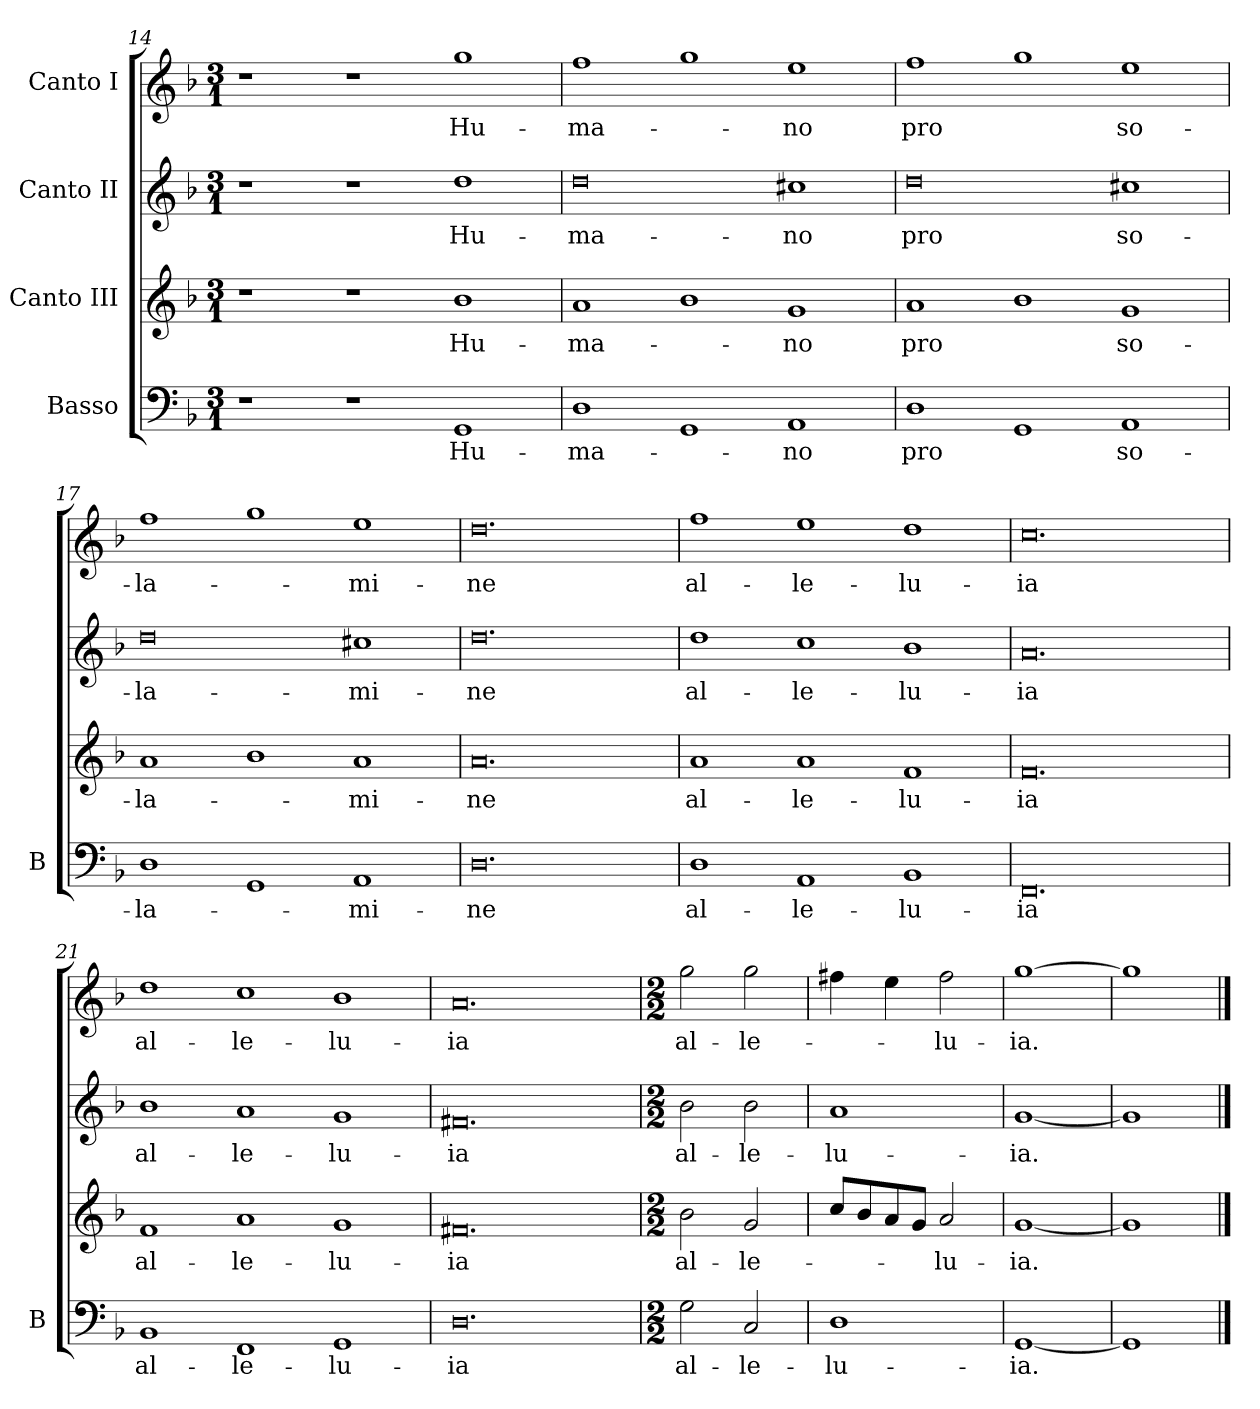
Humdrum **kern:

**kern	**text	**kern	**text	**kern	**text	**kern	**text
*part4	*part4	*part3	*part3	*part2	*part2	*part1	*part1
*staff4	*staff4	*staff3	*staff3	*staff2	*staff2	*staff1	*staff1
*I"Basso	*	*I"Canto III	*	*I"Canto II	*	*I"Canto I	*
*I'B	*	*	*	*	*	*	*
*clefF4	*	*clefG2	*	*clefG2	*	*clefG2	*
*k[b-]	*	*k[b-]	*	*k[b-]	*	*k[b-]	*
*M3/1	*	*M3/1	*	*M3/1	*	*M3/1	*
=14	=14	=14	=14	=14	=14	=14	=14
1r	.	1r	.	1r	.	1r	.
1r	.	1r	.	1r	.	1r	.
1GG	Hu-	1b-	Hu-	1dd	Hu-	1gg	Hu-
=15	=15	=15	=15	=15	=15	=15	=15
1D	-ma-	1a	-ma-	0dd	-ma-	1ff	-ma-
1GG	.	1b-	.	.	.	1gg	.
1AA	-no	1g	-no	1cc#X	-no	1ee	-no
=16	=16	=16	=16	=16	=16	=16	=16
1D	pro	1a	pro	0dd	pro	1ff	pro
1GG	.	1b-	.	.	.	1gg	.
1AA	so-	1g	so-	1cc#X	so-	1ee	so-
=17	=17	=17	=17	=17	=17	=17	=17
1D	-la-	1a	-la-	0dd	-la-	1ff	-la-
1GG	.	1b-	.	.	.	1gg	.
1AA	-mi-	1a	-mi-	1cc#X	-mi-	1ee	-mi-
=18	=18	=18	=18	=18	=18	=18	=18
0.D	-ne	0.a	-ne	0.dd	-ne	0.dd	-ne
=19	=19	=19	=19	=19	=19	=19	=19
1D	al-	1a	al-	1dd	al-	1ff	al-
1AA	-le-	1a	-le-	1cc	-le-	1ee	-le-
1BB-	-lu-	1f	-lu-	1b-	-lu-	1dd	-lu-
=20	=20	=20	=20	=20	=20	=20	=20
0.FF	-ia	0.f	-ia	0.a	-ia	0.cc	-ia
=21	=21	=21	=21	=21	=21	=21	=21
1BB-	al-	1f	al-	1b-	al-	1dd	al-
1FF	-le-	1a	-le-	1a	-le-	1cc	-le-
1GG	-lu-	1g	-lu-	1g	-lu-	1b-	-lu-
=22	=22	=22	=22	=22	=22	=22	=22
0.D	-ia	0.f#X	-ia	0.f#X	-ia	0.a	-ia
=23	=23	=23	=23	=23	=23	=23	=23
*M2/2	*	*M2/2	*	*M2/2	*	*M2/2	*
2G\	al-	2b-\	al-	2b-\	al-	2gg\	al-
2C/	-le-	2g/	-le-	2b-\	-le-	2gg\	-le-
=24	=24	=24	=24	=24	=24	=24	=24
1D	-lu-	8cc/L	.	1a	-lu-	4ff#X\	.
.	.	8b-/	.	.	.	.	.
.	.	8a/	.	.	.	4ee\	.
.	.	8g/J	.	.	.	.	.
.	.	2a/	-lu-	.	.	2ff#\	-lu-
=25	=25	=25	=25	=25	=25	=25	=25
[1GG	-ia.	[1g	-ia.	[1g	-ia.	[1gg	-ia.
=26	=26	=26	=26	=26	=26	=26	=26
1GG]	.	1g]	.	1g]	.	1gg]	.
==	==	==	==	==	==	==	==
*-	*-	*-	*-	*-	*-	*-	*-
